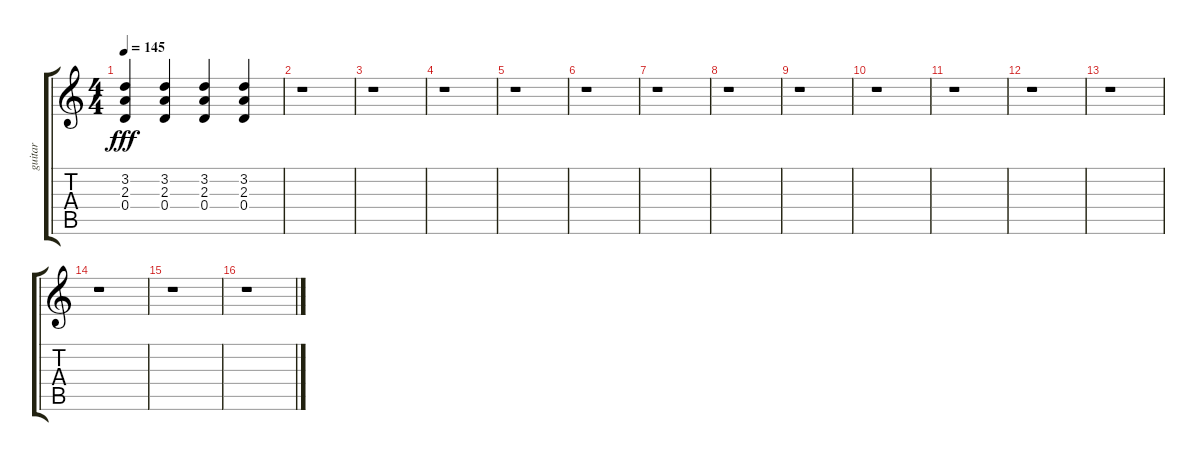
\track ("guitar" "guitar") {instrument distortionguitar}
\staff {score tabs}
\tuning (E4 B3 G3 D3 A2 E2) {hide}
\ts (4 4)
\tempo 145
\clef g2
\ks c
(3.2 2.3 0.4).4{dy fff} (3.2 2.3 0.4).4 (3.2 2.3 0.4).4 (3.2 2.3 0.4).4 |
r.1 |
r.1 |
r.1 |
r.1 |
r.1 |
r.1 |
r.1 |
r.1 |
r.1 |
r.1 |
r.1 |
r.1 |
r.1 |
r.1 |
r.1
